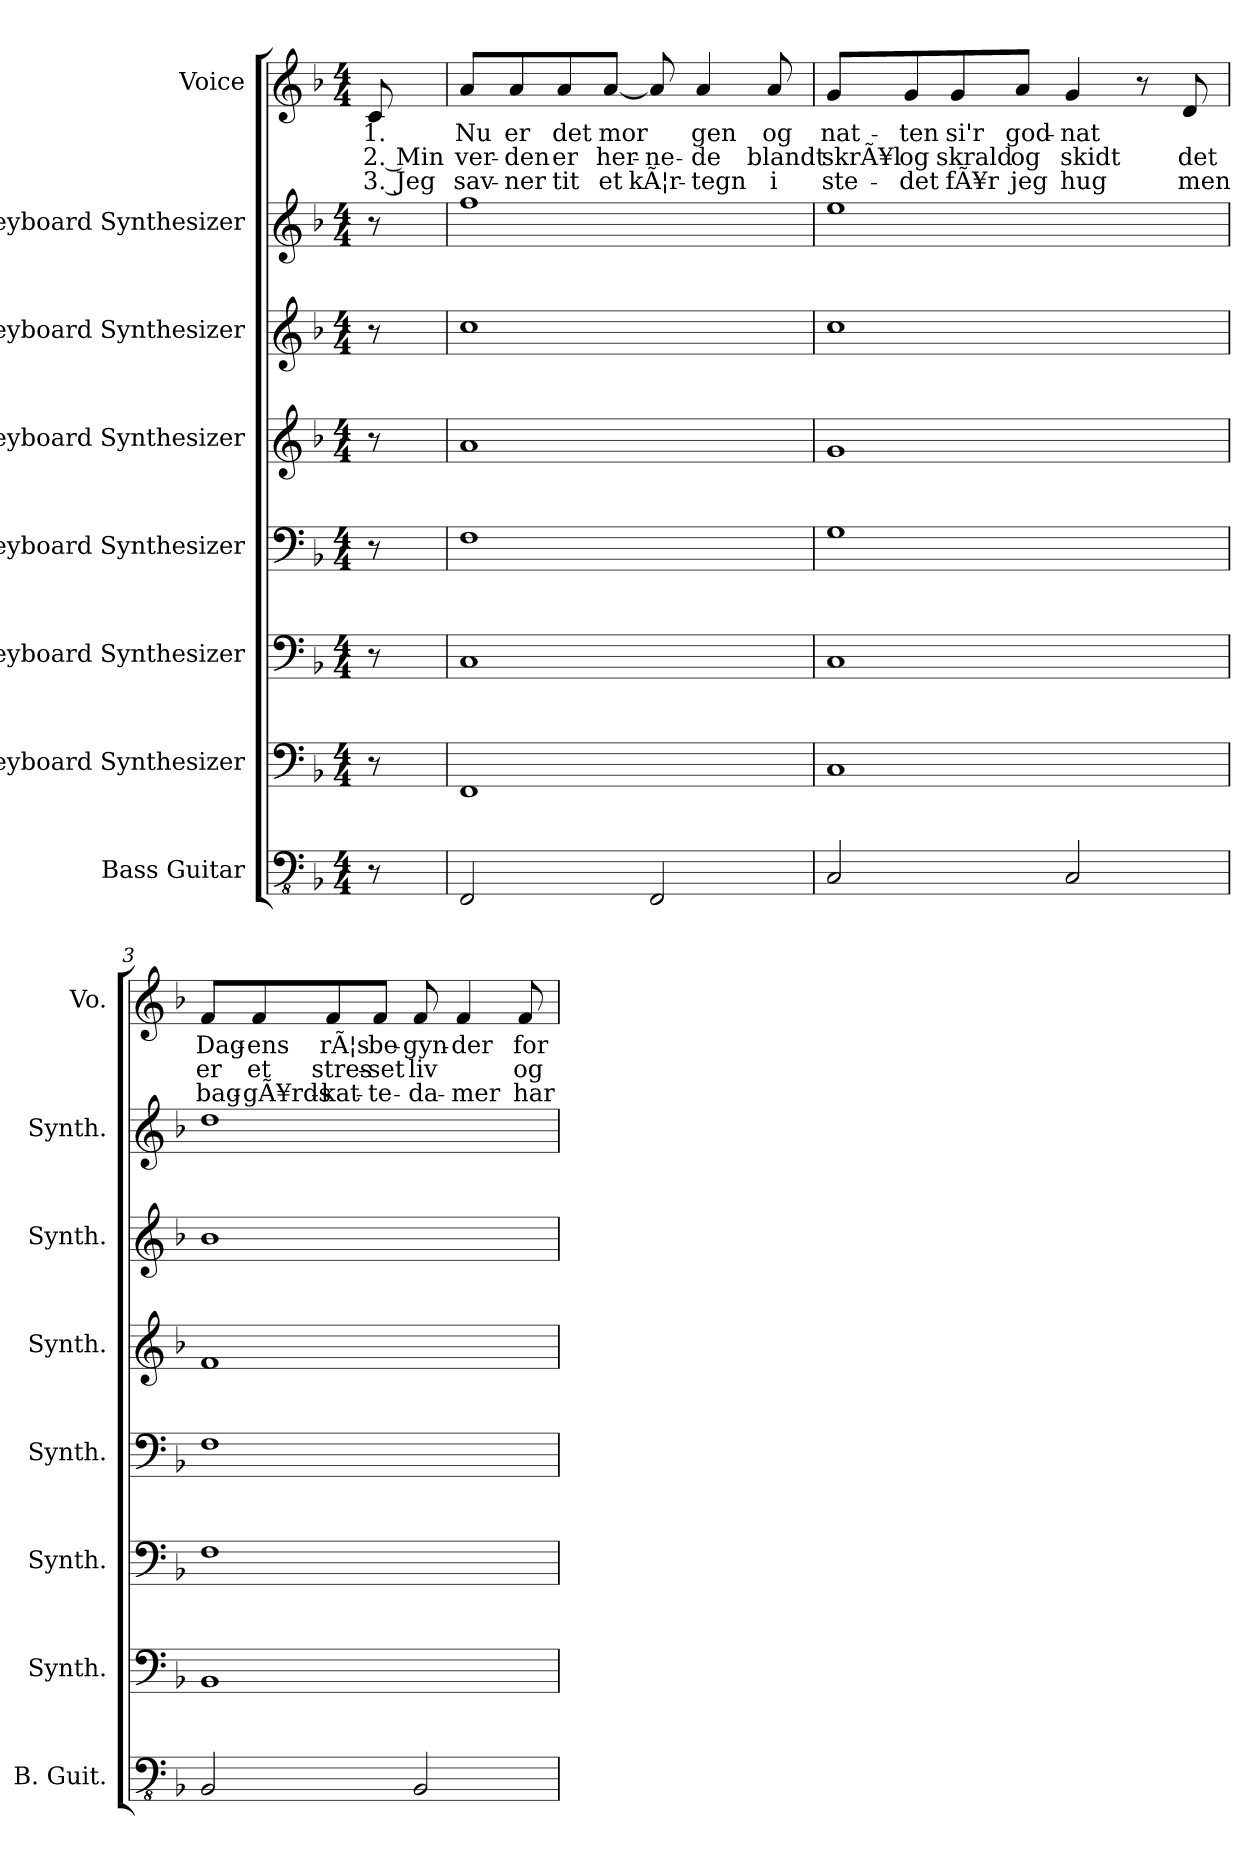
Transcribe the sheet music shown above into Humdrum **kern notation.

**kern	**kern	**kern	**kern	**kern	**kern	**kern	**kern	**text	**text	**text
*part8	*part7	*part6	*part5	*part4	*part3	*part2	*part1	*part1	*part1	*part1
*staff8	*staff7	*staff6	*staff5	*staff4	*staff3	*staff2	*staff1	*staff1	*staff1	*staff1
*I"Bass Guitar	*I"Keyboard Synthesizer	*I"Keyboard Synthesizer	*I"Keyboard Synthesizer	*I"Keyboard Synthesizer	*I"Keyboard Synthesizer	*I"Keyboard Synthesizer	*I"Voice	*	*	*
*I'B. Guit.	*I'Synth.	*I'Synth.	*I'Synth.	*I'Synth.	*I'Synth.	*I'Synth.	*I'Vo.	*	*	*
*clefFv4	*clefF4	*clefF4	*clefF4	*clefG2	*clefG2	*clefG2	*clefG2	*	*	*
*k[b-]	*k[b-]	*k[b-]	*k[b-]	*k[b-]	*k[b-]	*k[b-]	*k[b-]	*	*	*
*M4/4	*M4/4	*M4/4	*M4/4	*M4/4	*M4/4	*M4/4	*M4/4	*	*	*
=	=	=	=	=	=	=	=	=	=	=
!	!	!	!	!	!	!	!	!LO:LY:b	!LO:LY:b	!LO:LY:b
8r	8r	8r	8r	8r	8r	8r	8c/	1.	2. Min	3. Jeg
=1	=1	=1	=1	=1	=1	=1	=1	=1	=1	=1
!	!	!	!	!	!	!	!	!LO:LY:b	!LO:LY:b	!LO:LY:b
2FFF/	1FF	1C	1F	1a	1cc	1ff	8a/L	Nu	ver-	sav-
!	!	!	!	!	!	!	!	!LO:LY:b	!LO:LY:b	!LO:LY:b
.	.	.	.	.	.	.	8a/	er	-den	-ner
!	!	!	!	!	!	!	!	!LO:LY:b	!LO:LY:b	!LO:LY:b
.	.	.	.	.	.	.	8a/	det	er	tit
!	!	!	!	!	!	!	!	!LO:LY:b	!LO:LY:b	!LO:LY:b
.	.	.	.	.	.	.	[8a/J	-mor	her-	et
!	!	!	!	!	!	!	!	!	!LO:LY:b	!LO:LY:b
2FFF/	.	.	.	.	.	.	8a/]	.	-ne-	kÃ¦r-
!	!	!	!	!	!	!	!	!LO:LY:b	!LO:LY:b	!LO:LY:b
.	.	.	.	.	.	.	4a/	gen	-de	-tegn
!	!	!	!	!	!	!	!	!LO:LY:b	!LO:LY:b	!LO:LY:b
.	.	.	.	.	.	.	8a/	og	blandt	i
=2	=2	=2	=2	=2	=2	=2	=2	=2	=2	=2
!	!	!	!	!	!	!	!	!LO:LY:b	!LO:LY:b	!LO:LY:b
2CC/	1C	1C	1G	1g	1cc	1ee	8g/L	nat-	skrÃ¥l	ste-
!	!	!	!	!	!	!	!	!LO:LY:b	!LO:LY:b	!LO:LY:b
.	.	.	.	.	.	.	8g/	-ten	og	-det
!	!	!	!	!	!	!	!	!LO:LY:b	!LO:LY:b	!LO:LY:b
.	.	.	.	.	.	.	8g/	si'r	skrald	fÃ¥r
!	!	!	!	!	!	!	!	!LO:LY:b	!LO:LY:b	!LO:LY:b
.	.	.	.	.	.	.	8a/J	god-	og	jeg
!	!	!	!	!	!	!	!	!LO:LY:b	!LO:LY:b	!LO:LY:b
2CC/	.	.	.	.	.	.	4g/	-nat	skidt	hug
.	.	.	.	.	.	.	8r	.	.	.
!	!	!	!	!	!	!	!	!	!LO:LY:b	!LO:LY:b
.	.	.	.	.	.	.	8d/	.	det	men
!!LO:PB:g=z
=3	=3	=3	=3	=3	=3	=3	=3	=3	=3	=3
!	!	!	!	!	!	!	!	!LO:LY:b	!LO:LY:b	!LO:LY:b
2BBB-/	1BB-	1F	1F	1f	1b-	1dd	8f/L	Dag-	er	bag-
!	!	!	!	!	!	!	!	!LO:LY:b	!LO:LY:b	!LO:LY:b
.	.	.	.	.	.	.	8f/	-ens	et	-gÃ¥rds-
!	!	!	!	!	!	!	!	!LO:LY:b	!LO:LY:b	!LO:LY:b
.	.	.	.	.	.	.	8f/	rÃ¦s	stres-	-kat-
!	!	!	!	!	!	!	!	!LO:LY:b	!LO:LY:b	!LO:LY:b
.	.	.	.	.	.	.	8f/J	be-	-set	-te-
!	!	!	!	!	!	!	!	!LO:LY:b	!LO:LY:b	!LO:LY:b
2BBB-/	.	.	.	.	.	.	8f/	-gyn-	liv	-da-
!	!	!	!	!	!	!	!	!LO:LY:b	!	!LO:LY:b
.	.	.	.	.	.	.	4f/	-der	.	-mer
!	!	!	!	!	!	!	!	!LO:LY:b	!LO:LY:b	!LO:LY:b
.	.	.	.	.	.	.	8f/	for	og	har
=	=	=	=	=	=	=	=	=	=	=
*-	*-	*-	*-	*-	*-	*-	*-	*-	*-	*-
